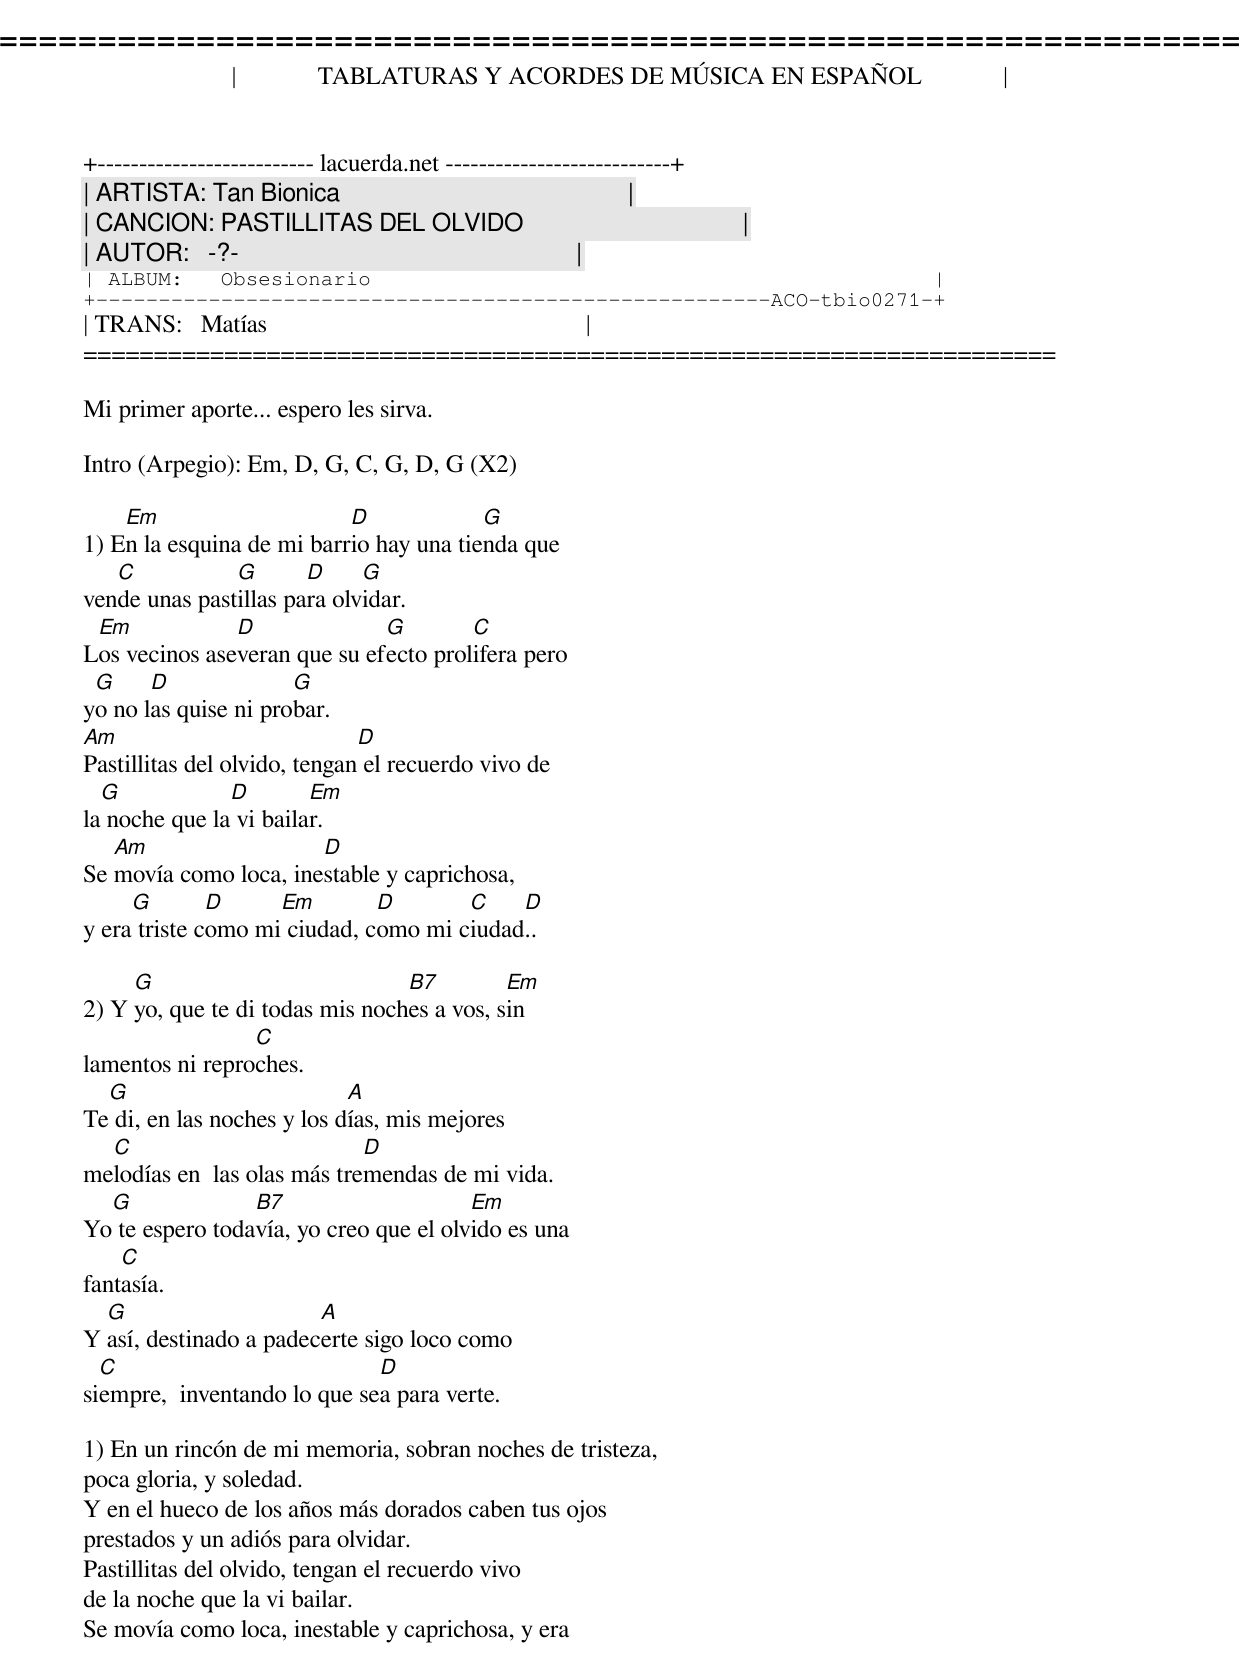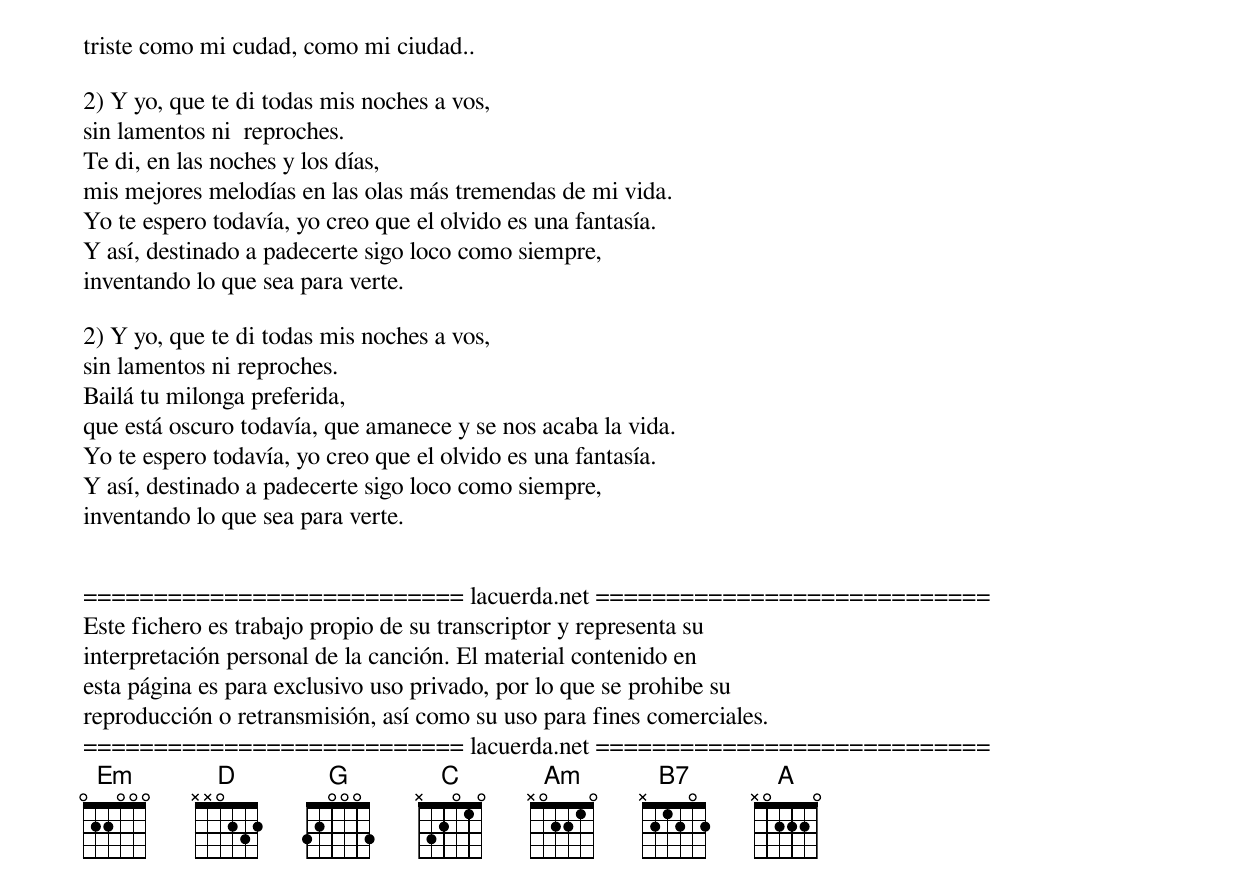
=====================================================================
|             TABLATURAS Y ACORDES DE MÚSICA EN ESPAÑOL             |
+-------------------------- lacuerda.net ---------------------------+
| ARTISTA: Tan Bionica                                              |
| CANCION: PASTILLITAS DEL OLVIDO                                   |
| AUTOR:   -?-                                                      |
| ALBUM:   Obsesionario                                             |
+------------------------------------------------------ACO-tbio0271-+
| TRANS:   Matías                                                   |
=====================================================================

Mi primer aporte... espero les sirva.

Intro (Arpegio): Em, D, G, C, G, D, G (X2)

    Em                     D             G
1) En la esquina de mi barrio hay una tienda que
   C           G       D     G
vende unas pastillas para olvidar.
 Em            D              G        C
Los vecinos aseveran que su efecto prolifera pero
 G     D              G
yo no las quise ni probar.
Am                            D
Pastillitas del olvido, tengan el recuerdo vivo de
  G            D        Em
la noche que la vi bailar.
   Am                  D
Se movía como loca, inestable y caprichosa,
     G        D     Em        D       C    D
y era triste como mi ciudad, como mi ciudad..

     G                           B7         Em
2) Y yo, que te di todas mis noches a vos, sin
                 C
lamentos ni reproches.
  G                         A
Te di, en las noches y los días, mis mejores
  C                          D
melodías en  las olas más tremendas de mi vida.
  G              B7                     Em
Yo te espero todavía, yo creo que el olvido es una
    C
fantasía.
  G                     A
Y así, destinado a padecerte sigo loco como
  C                           D
siempre,  inventando lo que sea para verte.

1) En un rincón de mi memoria, sobran noches de tristeza,
poca gloria, y soledad.
Y en el hueco de los años más dorados caben tus ojos
prestados y un adiós para olvidar.
Pastillitas del olvido, tengan el recuerdo vivo
de la noche que la vi bailar.
Se movía como loca, inestable y caprichosa, y era
triste como mi cudad, como mi ciudad..

2) Y yo, que te di todas mis noches a vos,
sin lamentos ni  reproches.
Te di, en las noches y los días,
mis mejores melodías en las olas más tremendas de mi vida.
Yo te espero todavía, yo creo que el olvido es una fantasía.
Y así, destinado a padecerte sigo loco como siempre,
inventando lo que sea para verte.

2) Y yo, que te di todas mis noches a vos,
sin lamentos ni reproches.
Bailá tu milonga preferida,
que está oscuro todavía, que amanece y se nos acaba la vida.
Yo te espero todavía, yo creo que el olvido es una fantasía.
Y así, destinado a padecerte sigo loco como siempre,
inventando lo que sea para verte.


=========================== lacuerda.net ============================
Este fichero es trabajo propio de su transcriptor y representa su
interpretación personal de la canción. El material contenido en
esta página es para exclusivo uso privado, por lo que se prohibe su
reproducción o retransmisión, así como su uso para fines comerciales.
=========================== lacuerda.net ============================
